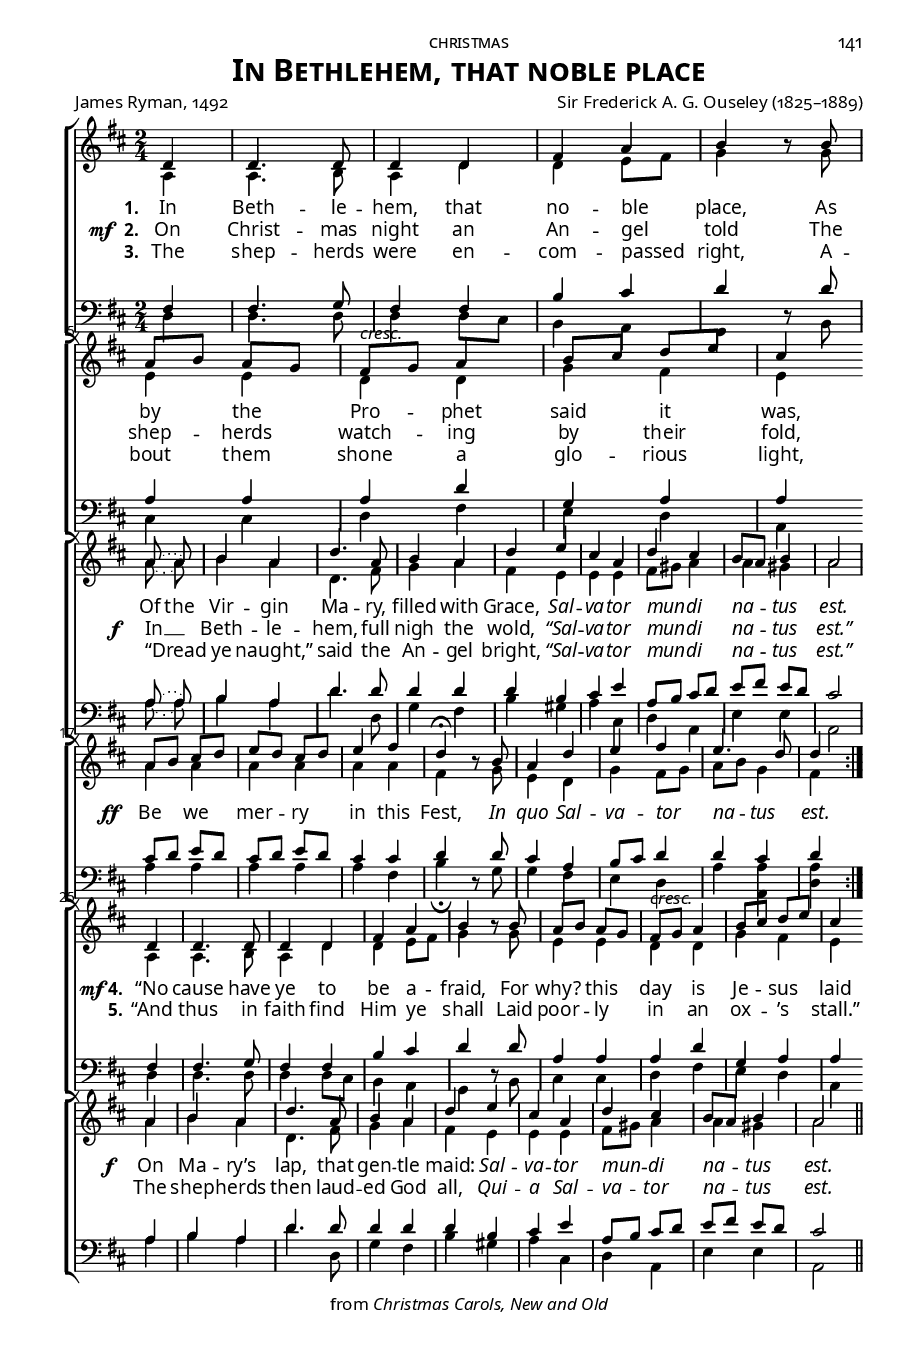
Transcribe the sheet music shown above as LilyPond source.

\version "2.14.2"
\include "util.ly"
\header {
  title = \markup{\override #'(font-name . "Garamond Premier Pro Semibold"){ \abs-fontsize #15 \smallCapsOldStyle"In Bethlehem, that noble place"}}
  poet = \markup\oldStyleNum"James Ryman, 1492"
  composer = \markup\oldStyleNum"Sir Frederick A. G. Ouseley (1825–1889)"
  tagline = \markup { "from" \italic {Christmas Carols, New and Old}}
}
\paper {
  %print-all-headers = ##f
  paper-height = 9\in
  paper-width = 6\in
  indent = 0\in
  %system-system-spacing = #'((basic-distance . 10) (padding . 0))
  system-system-spacing =
    #'((basic-distance . 0)
       (minimum-distance . 0)
       (padding . -15)
       (stretchability . 100))
  ragged-last-bottom = ##f
  ragged-bottom = ##f
  two-sided = ##t
  inner-margin = 0.5\in
  outer-margin = 0.25\in
  top-margin = 0.25\in
  bottom-margin = 0.25\in
  first-page-number = #141
  print-first-page-number = ##t
  headerLine = \markup{\override #'(font-name . "Garamond Premier Pro") \smallCapsOldStyle"christmas"}
  oddHeaderMarkup = \markup\fill-line{
     \override #'(font-name . "Garamond Premier Pro")\abs-fontsize #8.5
     \combine 
        \fill-line{"" \on-the-fly #print-page-number-check-first
        \oldStylePageNum""
        }
        \fill-line{\headerLine}
  }
  evenHeaderMarkup = \markup {
     \override #'(font-name . "Garamond Premier Pro")\abs-fontsize #8.5
     \combine
        \on-the-fly #print-page-number-check-first
        \oldStylePageNum""
        \fill-line{\headerLine}
  }
}
#(set-global-staff-size 15) \paper{ #(define fonts (make-pango-font-tree "GoudyOlSt BT" "Garamond Premier Pro" "Garamond Premier Pro" (/ 15 20))) }
global = {
  \key d \major
  \time 2/4
  \autoBeamOff
  \override DynamicLineSpanner #'staff-padding = #0.0
  \override DynamicLineSpanner #'Y-extent = #'(-1 . 1)
}

sopMusic = \relative c' {
  \partial 4 d4 |
  d4. d8 |
  d4 d |
  fis a |
  b b8\rest b |
  a[ b] a[ g] |
  
  fis[^\markup\italic"cresc." g] a4 |
  b8[ cis] d[ e] |
  cis4 \bar""\break \slurDotted a8( a) |
  b4 a |
  d4. a8 |
  b4 a |
  
  d e |
  cis a |
  d cis |
  b8[ a] b4 |
  a2 | \break
  a8[ b] cis[ d] |
  
  e[ d] cis[ d] |
  e4 fis |
  d\fermata b8\rest b |
  a4 d |
  e fis |
  e4. d8 |
  \partial 4 d4 \bar ":|" \break
  
  
  
  \partial 4 d,4 |
  d4. d8 |
  d4 d |
  fis a |
  b b8\rest b |
  a[ b] a[ g] |
  
  fis[^\markup\italic"cresc." g] a4 |
  b8[ cis] d[ e] |
  cis4 \bar""\break a4 |
  b4 a |
  d4. a8 |
  b4 a |
  
  d e |
  cis a |
  d cis |
  b8[ a] b4 |
  a2 \bar "||"
}
sopWords = \lyricmode {
  
}

altoMusic = \relative c' {
  a4 |
  a4. b8 |
  a4 d |
  d e8[ fis] |
  g4 s8 g |
  e4 e |
  
  d d |
  g fis |
  e \slurDotted a8( a) |
  b4 a |
  d,4. fis8 |
  g4 a |
  
  fis e |
  e e |
  fis8[ gis] a4 |
  a gis |
  a2 |
  a4 a |
  
  a a |
  a a 
  fis s8 g |
  e4 d |
  g fis8[ g] |
  a[ b] g4 |
  fis4 |
  
  
  
  a,4 |
  a4. b8 |
  a4 d |
  d e8[ fis] |
  g4 s8 g |
  e4 e |
  
  d d |
  g fis |
  e a4 |
  b4 a |
  d,4. fis8 |
  g4 a |
  
  fis e |
  e e |
  fis8[ gis] a4 |
  a gis |
  a2 |
}
altoWords = {
  \dropLyricsV
  \lyricmode {
    \set stanza = #"1. "
    In Beth -- le -- hem, that no -- ble place,
    As by the Pro -- phet said it was,
    \set ignoreMelismata = ##t
    Of the
    \unset ignoreMelismata
    Vir -- gin Ma -- ry, filled with Grace,
    \markup\italic Sal -- \markup\italic va -- \markup\italic tor \markup\italic mun --
    \set associatedVoice = "sopranos"
    \markup\italic di \markup\italic na -- \markup\italic tus
    \unset associatedVoice
    \markup\italic est.
    
  }
  \set stanza = \markup\dynamic"ff  "
  \lyricmode {
    Be we mer -- ry in this Fest,
    \markup\italic In \markup\italic quo \markup\italic Sal -- \markup\italic va -- \markup\italic tor \markup\italic na -- \markup\italic tus \markup\italic est.
    
  }
  \set stanza = \markup{\dynamic" mf" "4."}
  \lyricmode{
    “No cause have ye to be a -- fraid,
    For why? this day is Je -- sus laid
  }
  \set stanza = \markup\dynamic"f  "
  \lyricmode{
    On Ma -- ry’s lap, that gen -- tle maid:
    \markup\italic Sal -- \markup\italic va -- \markup\italic tor \markup\italic mun --
    \set associatedVoice = "sopranos"
    \markup\italic di \markup\italic na -- \markup\italic tus \markup\italic est.
    \unset associatedVoice
  }
}
altoWordsII = {
  \dropLyricsV
  \set stanza = \markup{\dynamic"mf " "2. "}
  \lyricmode {
    On Christ -- mas night an An -- gel told
    The shep -- herds watch -- ing by their fold,
  }
  \set stanza = \markup\dynamic"f  "
  \lyricmode{
    In __ Beth -- le -- hem, full nigh the wold,
    \markup\italic “Sal -- \markup\italic va -- \markup\italic tor \markup\italic mun --
    \set associatedVoice = "sopranos"
    \markup\italic di \markup\italic na -- \markup\italic tus \markup\italic est.”
    \unset associatedVoice
    
    \repeat unfold 15 \skip1
    
    \set stanza = #"5."
    “And thus in faith find Him ye shall
    Laid poor -- ly in an ox -- ’s stall.”
    The shep -- herds then laud -- ed God all,
    \markup\italic Qui -- \markup\italic a \markup\italic Sal -- \markup\italic va --
    \set associatedVoice = "sopranos"
    \markup\italic tor \markup\italic na -- \markup\italic tus \markup\italic est.
    \unset associatedVoice
  }
}
altoWordsIII = \lyricmode {
  \dropLyricsV
  \set stanza = #"3. "
  The shep -- herds were en -- com -- passed right,
  A -- bout them shone a glo -- rious light,
  “Dread ye naught,” said the An -- gel bright,
  \markup\italic “Sal -- \markup\italic va -- \markup\italic tor \markup\italic mun --
  \set associatedVoice = "sopranos"
  \markup\italic di \markup\italic na -- \markup\italic tus \markup\italic est.”
  
}
altoWordsIV = \lyricmode {
}
altoWordsV = \lyricmode {
}
altoWordsVI = \lyricmode {
  \set stanza = #"6. "
  \set ignoreMelismata = ##t
}
tenorMusic = \relative c' {
  fis,4 |
  fis4. g8 |
  fis4 fis |
  b cis |
  d4 s8 d |
  a4 a |
  
  a d |
  g, a |
  a \slurDotted a8( a) |
  b4 a |
  d4. d8 |
  d4 d |
  
  d b |
  cis e |
  a,8[ b] cis[ d] |
  e[ fis] e[ d] |
  cis2 |
  cis8[ d] e[ d] |
  
  cis[ d] e[ d] |
  cis4 cis |
  d s8 d |
  cis4 a |
  b8[ cis] d4 |
  d cis |
  d |
  
  
  
  fis,4 |
  fis4. g8 |
  fis4 fis |
  b cis |
  d4 s8 d |
  a4 a |
  
  a d |
  g, a |
  a a4 |
  b4 a |
  d4. d8 |
  d4 d |
  
  d b |
  cis e |
  a,8[ b] cis[ d] |
  e[ fis] e[ d] |
  cis2 |
}
tenorWords = \lyricmode {

}

bassMusic = \relative c {
  d4 |
  d4. d8 |
  d4 d8[ cis] |
  b4 a |
  g4 d'8\rest b |
  cis4 cis |
  
  d fis |
  e d |
  a \slurDotted a'8( a) |
  b4 a |
  d4. d,8 |
  g4 fis |
  
  b gis |
  a cis, |
  d a |
  e' e |
  a,2 |
  a'4 a |
  
  a a |
  a fis |
  b\fermata d,8\rest g |
  g4 fis |
  e d |
  a' <a a,> |
  <a d,> |
  
  
  
  d,4 |
  d4. d8 |
  d4 d8[ cis] |
  b4 a |
  g4 d'8\rest b |
  cis4 cis |
  
  d fis |
  e d |
  a a'4 |
  b4 a |
  d4. d,8 |
  g4 fis |
  
  b gis |
  a cis, |
  d a |
  e' e |
  a,2 |
}
bassWords = \lyricmode {

}

pianoRH = \relative c' {
  
}
pianoLH = \relative c' {
  
}

\score {
  <<
   \new ChoirStaff <<
%    \new Lyrics = sopranos \with { \override VerticalAxisGroup #'nonstaff-relatedstaff-spacing = #'((basic-distance . 1)) }
    \new Staff = women <<
      \new Voice = "sopranos" { \voiceOne << \global \sopMusic >> }
      \new Voice = "altos" { \voiceTwo << \global \altoMusic >> }
    >>
   \new Staff = men <<
      \clef bass
      \new Voice = "tenors" { \voiceOne << \global \tenorMusic >> }
      \new Voice = "basses" { \voiceTwo << \global \bassMusic >> }
    >>
    \new Lyrics \with { alignAboveContext = #"women" \override VerticalAxisGroup #'nonstaff-relatedstaff-spacing = #'((basic-distance . 1))} \lyricsto "sopranos" \sopWords
     \new Lyrics = "altosVI"  \with { alignBelowContext = #"women" \override VerticalAxisGroup #'nonstaff-relatedstaff-spacing = #'((basic-distance . 1))} \lyricsto "altos" \altoWordsVI
    \new Lyrics = "altosV"  \with { alignBelowContext = #"women" \override VerticalAxisGroup #'nonstaff-relatedstaff-spacing = #'((basic-distance . 1))} \lyricsto "altos" \altoWordsV
    \new Lyrics = "altosIV"  \with { alignBelowContext = #"women" \override VerticalAxisGroup #'nonstaff-relatedstaff-spacing = #'((basic-distance . 1))} \lyricsto "altos" \altoWordsIV
    \new Lyrics = "altosIII"  \with { alignBelowContext = #"women" \override VerticalAxisGroup #'nonstaff-relatedstaff-spacing = #'((basic-distance . 1))} \lyricsto "altos" \altoWordsIII
    \new Lyrics = "altosII"  \with { alignBelowContext = #"women" \override VerticalAxisGroup #'nonstaff-relatedstaff-spacing = #'((basic-distance . 1))} \lyricsto "altos" \altoWordsII
    \new Lyrics = "altos"  \with { alignBelowContext = #"women" \override VerticalAxisGroup #'nonstaff-relatedstaff-spacing = #'((basic-distance . 1)) } \lyricsto "altos" \altoWords
    \new Lyrics \with { alignAboveContext = #"men" \override VerticalAxisGroup #'nonstaff-relatedstaff-spacing = #'((basic-distance . 1)) } \lyricsto "tenors" \tenorWords
    \new Lyrics \with { alignBelowContext = #"men" \override VerticalAxisGroup #'nonstaff-relatedstaff-spacing = #'((basic-distance . 1)) } \lyricsto "basses" \bassWords
  >>
%    \new PianoStaff << \new Staff { \new Voice { \pianoRH } } \new Staff { \clef "bass" \pianoLH } >>
  >>
  \layout {
    \context {
      \Score
      %\override SpacingSpanner #'base-shortest-duration = #(ly:make-moment 1 8)
      %\override SpacingSpanner #'common-shortest-duration = #(ly:make-moment 1 4)
    }
    \context {
      % Remove all empty staves
      % \Staff \RemoveEmptyStaves \override VerticalAxisGroup #'remove-first = ##t
    }
  }
  \midi {
    %\tempo 4 = 90
    \set Staff.midiInstrument = "flute"
  
    \context {
      \Voice
      \remove "Dynamic_performer"
    }
  }
}
